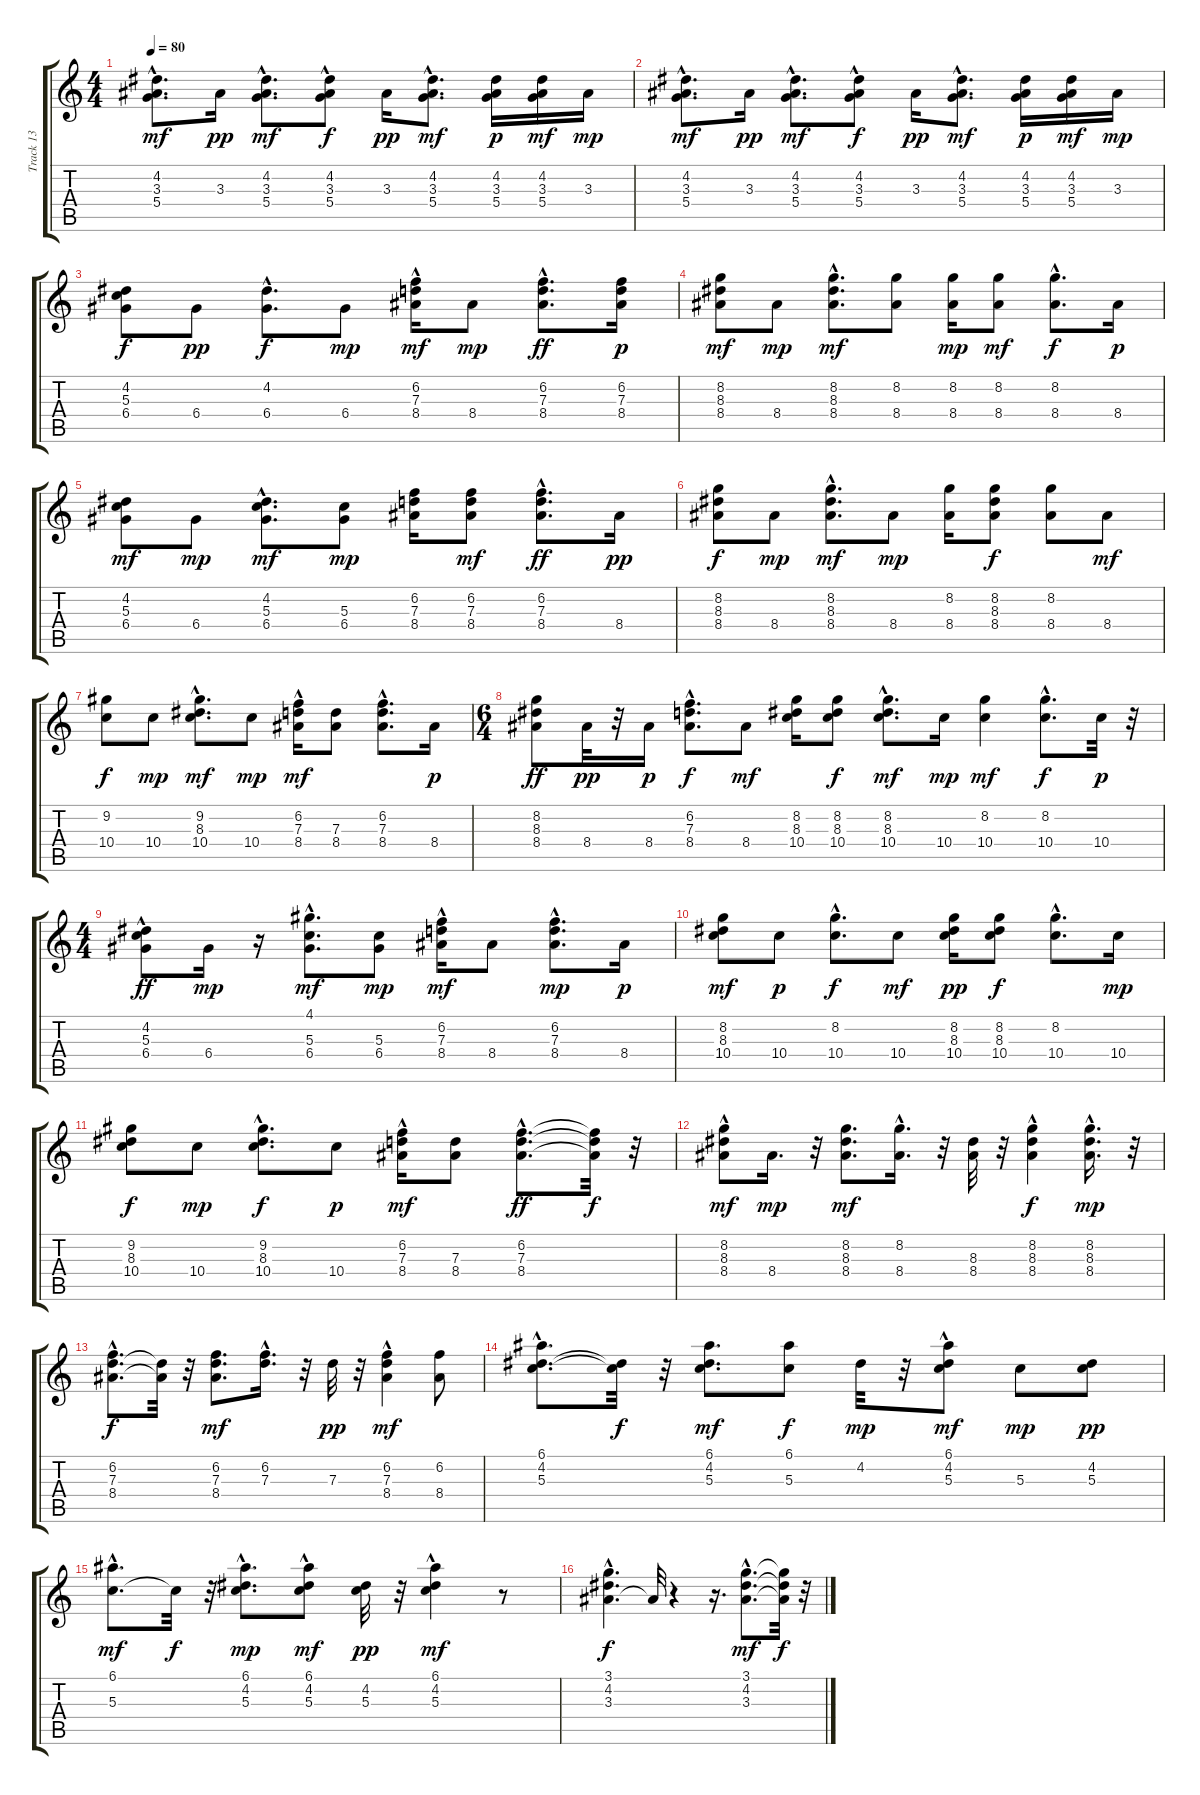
\track ("Track 13" "Track 13") {instrument acousticguitarsteel}
\staff {score tabs}
\tuning (E4 B3 G3 D3 A2 E2) {hide}
\ts (4 4)
\tempo 80
\clef g2
\ks c
(4.2 3.3{hac} 5.4).8{d dy mf} 3.3.16{dy pp} (4.2{hac} 3.3{hac} 5.4{hac}).8{d dy mf} (4.2{hac} 3.3 5.4{hac}).8{dy f} 3.3.16{dy pp} (4.2{hac} 3.3{hac} 5.4{hac}).8{d dy mf} (4.2 3.3 5.4).16{dy p} (4.2 3.3 5.4).16{dy mf} 3.3.16{dy mp} |
(4.2 3.3{hac} 5.4).8{d dy mf} 3.3.16{dy pp} (4.2{hac} 3.3{hac} 5.4{hac}).8{d dy mf} (4.2{hac} 3.3 5.4{hac}).8{dy f} 3.3.16{dy pp} (4.2{hac} 3.3{hac} 5.4{hac}).8{d dy mf} (4.2 3.3 5.4).16{dy p} (4.2 3.3 5.4).16{dy mf} 3.3.16{dy mp} |
(4.2 5.3 6.4).8{dy f} 6.4.8{dy pp} (4.2 6.4{hac}).8{d dy f} 6.4.8{dy mp} (6.2{hac} 7.3{hac} 8.4).16{dy mf} 8.4.8{dy mp} (6.2{hac} 7.3{hac} 8.4{hac}).8{d dy ff} (6.2 7.3 8.4).16{dy p} |
(8.2 8.3 8.4).8{dy mf} 8.4.8{dy mp} (8.2{hac} 8.3{hac} 8.4{hac}).8{d dy mf} (8.2 8.4).8 (8.2 8.4).16{dy mp} (8.2 8.4).8{dy mf} (8.2 8.4{hac}).8{d dy f} 8.4.16{dy p} |
(4.2 5.3 6.4).8{dy mf} 6.4.8{dy mp} (4.2 5.3{hac} 6.4{hac}).8{d dy mf} (5.3 6.4).8{dy mp} (6.2 7.3 8.4).16 (6.2 7.3 8.4).8{dy mf} (6.2 7.3 8.4{hac}).8{d dy ff} 8.4.16{dy pp} |
(8.2 8.3 8.4).8{dy f} 8.4.8{dy mp} (8.2 8.3 8.4{hac}).8{d dy mf} 8.4.8{dy mp} (8.2 8.4).16 (8.2 8.3 8.4).8{dy f} (8.2 8.4).8 8.4.8{dy mf} |
(9.2 10.4).8{dy f} 10.4.8{dy mp} (9.2 8.3 10.4{hac}).8{d dy mf} 10.4.8{dy mp} (6.2{hac} 7.3 8.4).16{dy mf} (7.3 8.4).8 (6.2 7.3 8.4{hac}).8{d} 8.4.16{dy p} |
\ts (6 4)
(8.2 8.3 8.4).8{dy ff} 8.4.32{dy pp} r.32 8.4.16{dy p} (6.2 7.3 8.4{hac}).8{d dy f} 8.4.8{dy mf} (8.2 8.3 10.4).16 (8.2 8.3 10.4).8{dy f} (8.2 8.3 10.4{hac}).8{d dy mf} 10.4.16{dy mp} (8.2 10.4).4{dy mf} (8.2 10.4{hac}).8{d dy f} 10.4.32{dy p} r.32 |
\ts (4 4)
(4.2 5.3 6.4{hac}).8{dy ff} 6.4.16{dy mp} r.16 (4.1 5.3{hac} 6.4{hac}).8{d dy mf} (5.3 6.4).8{dy mp} (6.2{hac} 7.3{hac} 8.4).16{dy mf} 8.4.8 (6.2 7.3 8.4{hac}).8{d dy mp} 8.4.16{dy p} |
(8.2 8.3 10.4).8{dy mf} 10.4.8{dy p} (8.2 10.4{hac}).8{d dy f} 10.4.8{dy mf} (8.2 8.3 10.4).16{dy pp} (8.2 8.3 10.4).8{dy f} (8.2 10.4{hac}).8{d} 10.4.16{dy mp} |
(9.2 8.3 10.4).8{dy f} 10.4.8{dy mp} (9.2 8.3 10.4{hac}).8{d dy f} 10.4.8{dy p} (6.2{hac} 7.3 8.4).16{dy mf} (7.3 8.4).8 (6.2{hac} 7.3{hac} 8.4{hac}).8{d dy ff} (6.2{t} 7.3{t} 8.4{t}).32{dy f} r.32 |
(8.2 8.3{hac} 8.4).8{dy mf} 8.4.16{d dy mp} r.32 (8.2 8.3 8.4).8{d dy mf} (8.2{hac} 8.4{hac}).16{d} r.32 (8.3 8.4).32 r.32 (8.2{hac} 8.3 8.4{hac}).4{dy f} (8.2{hac} 8.3{hac} 8.4{hac}).16{d dy mp} r.32 |
(6.2 7.3{hac} 8.4{hac}).8{d dy f} (7.3{t} 8.4{t}).32 r.32 (6.2 7.3 8.4).8{d dy mf} (6.2{hac} 7.3{hac}).16{d} r.32 7.3.32{dy pp} r.32 (6.2 7.3 8.4{hac}).4{dy mf} (6.2 8.4).8 |
(6.1{hac} 4.2{hac} 5.3{hac}).8{d} (4.2{t} 5.3{t}).32{dy f} r.32 (6.1 4.2 5.3).8{d dy mf} (6.1 5.3).8{dy f} 4.2.32{dy mp} r.32 (6.1 4.2{hac} 5.3).8{dy mf} 5.3.8{dy mp} (4.2 5.3).8{dy pp} |
(6.1{hac} 5.3{hac}).8{d dy mf} 5.3{t}.32{dy f} r.32 (6.1 4.2{hac} 5.3).8{d dy mp} (6.1 4.2{hac} 5.3{hac}).8{dy mf} (4.2 5.3).32{dy pp} r.32 (6.1{hac} 4.2 5.3{hac}).4{dy mf} r.8 |
(3.1{hac} 4.2 3.3{hac}).4{d dy f} 3.3{t}.32 r.4 r.16{d} (3.1{hac} 4.2{hac} 3.3{hac}).8{d dy mf} (3.1{t} 4.2{t} 3.3{t}).32{dy f} r.32
